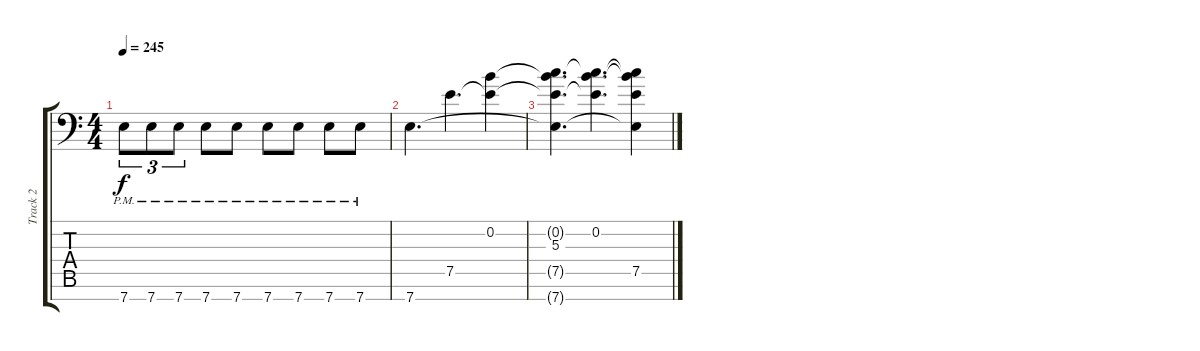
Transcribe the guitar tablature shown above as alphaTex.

\track ("Track 2" "Track 2") {instrument distortionguitar}
\staff {score tabs}
\tuning (E4 B3 G3 D3 A2 E2 A1) {hide}
\ts (4 4)
\tempo 245
\clef f4
\ks c
7.7{pm}.8{tu (3 2) dy f} 7.7{pm}.8{tu (3 2)} 7.7{pm}.8{tu (3 2)} 7.7{pm}.8 7.7{pm}.8 7.7{pm}.8 7.7{pm}.8 7.7{pm}.8 7.7{pm}.8 |
7.7.4{d} 7.5.4{d} (0.2 7.5{t}).4 |
(0.2{t} 5.3 7.5{t} 7.7{t}).4{d} (0.2 5.3{t} 7.5{t}).4{d} (0.2{t} 5.3{t} 7.5 7.7{t}).4
